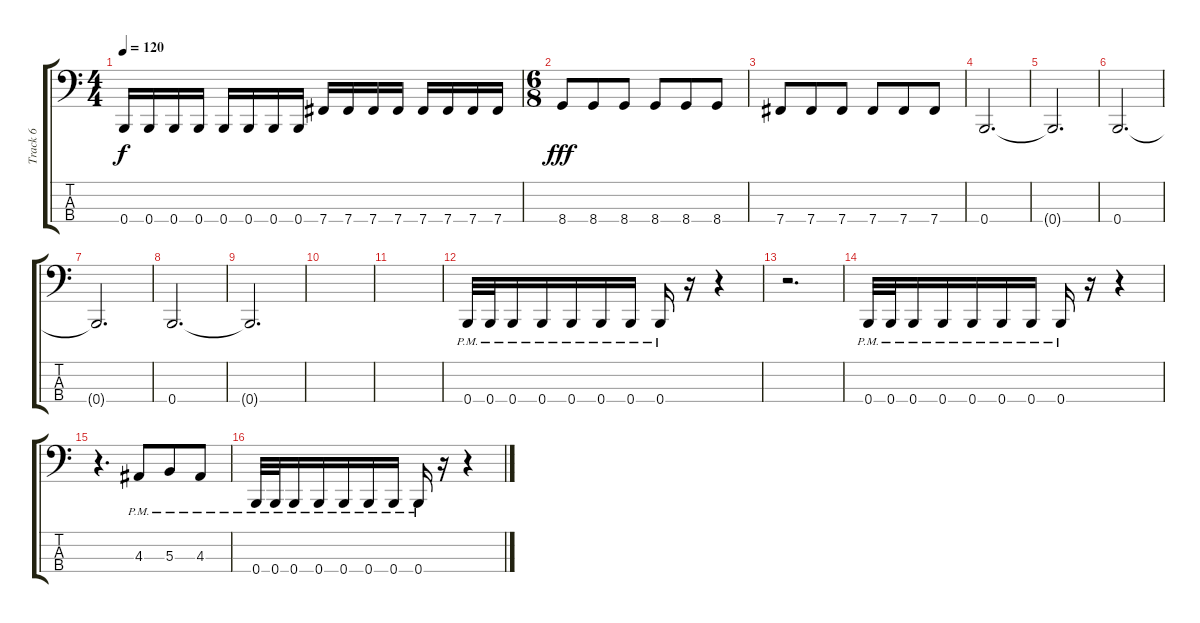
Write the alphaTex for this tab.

\track ("Track 6" "Track 6") {instrument electricbassfinger}
\staff {score tabs}
\tuning (E2 B1 Gb1 B0) {hide}
\ts (4 4)
\tempo 120
\clef f4
\ks c
0.4.16{dy f} 0.4.16 0.4.16 0.4.16 0.4.16 0.4.16 0.4.16 0.4.16 7.4.16 7.4.16 7.4.16 7.4.16 7.4.16 7.4.16 7.4.16 7.4.16 |
\ts (6 8)
8.4.8{dy fff} 8.4.8 8.4.8 8.4.8 8.4.8 8.4.8 |
7.4.8 7.4.8 7.4.8 7.4.8 7.4.8 7.4.8 |
0.4.2{d} |
0.4{t}.2{d} |
0.4.2{d} |
0.4{t}.2{d} |
0.4.2{d} |
0.4{t}.2{d} |
|
|
0.4{pm}.32 0.4{pm}.32 0.4{pm}.16 0.4{pm}.16 0.4{pm}.16 0.4{pm}.16 0.4{pm}.16 0.4{pm}.16 r.16 r.4 |
r.2{d} |
0.4{pm}.32 0.4{pm}.32 0.4{pm}.16 0.4{pm}.16 0.4{pm}.16 0.4{pm}.16 0.4{pm}.16 0.4{pm}.16 r.16 r.4 |
r.4{d} 4.3{pm}.8 5.3{pm}.8 4.3{pm}.8 |
0.4{pm}.32 0.4{pm}.32 0.4{pm}.16 0.4{pm}.16 0.4{pm}.16 0.4{pm}.16 0.4{pm}.16 0.4{pm}.16 r.16 r.4
